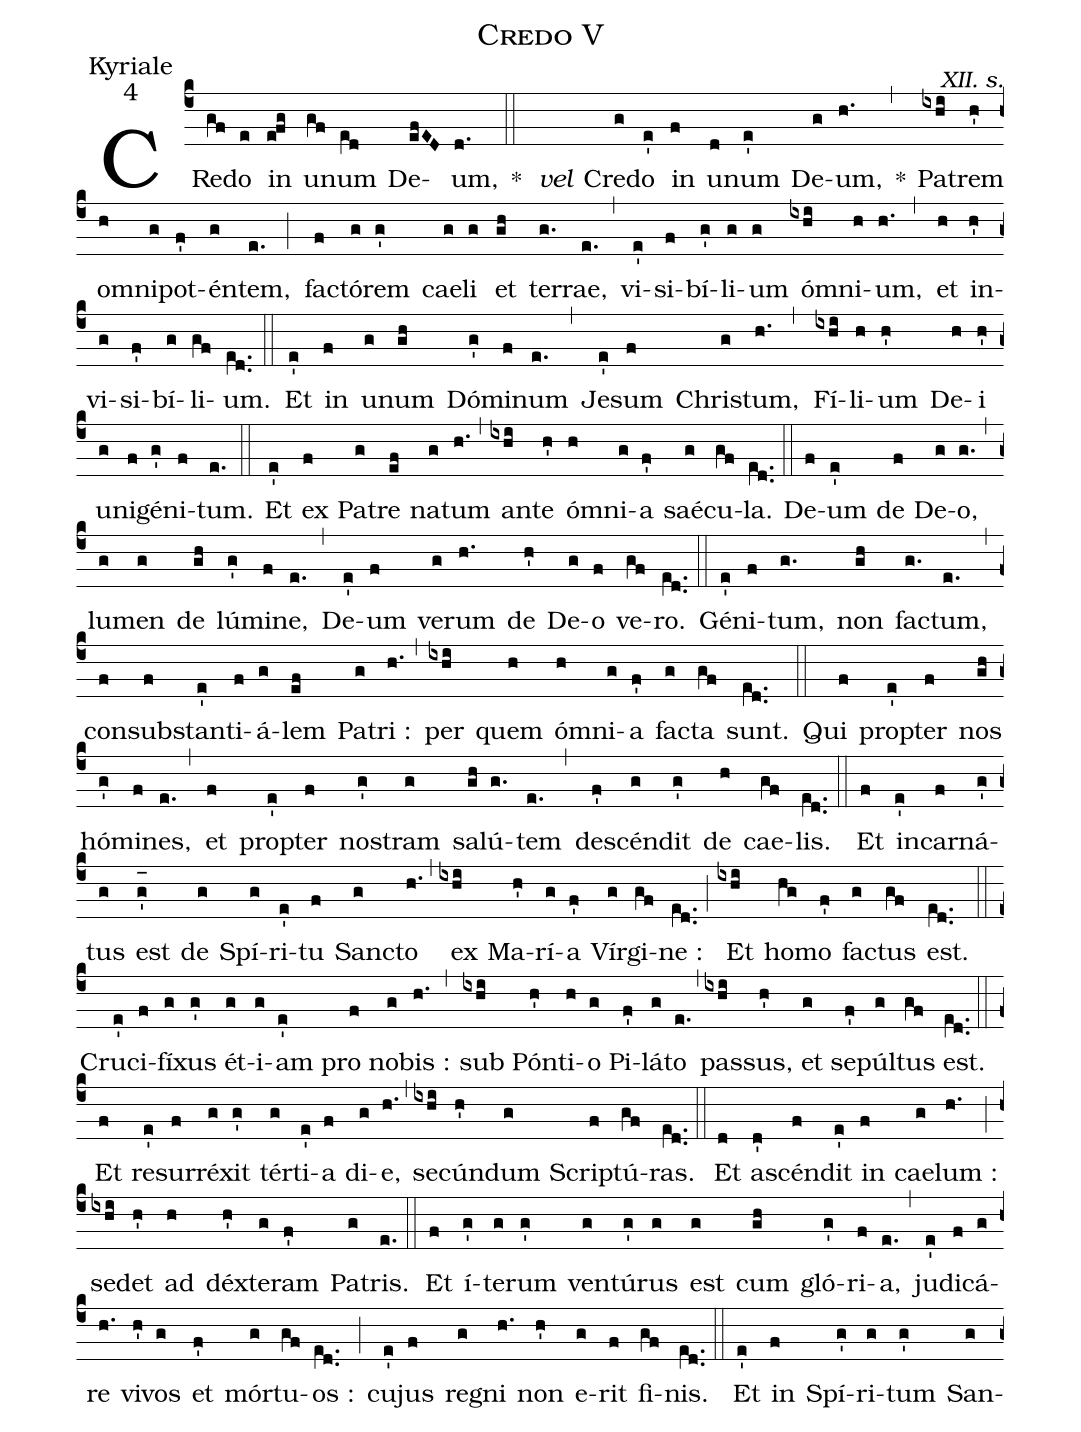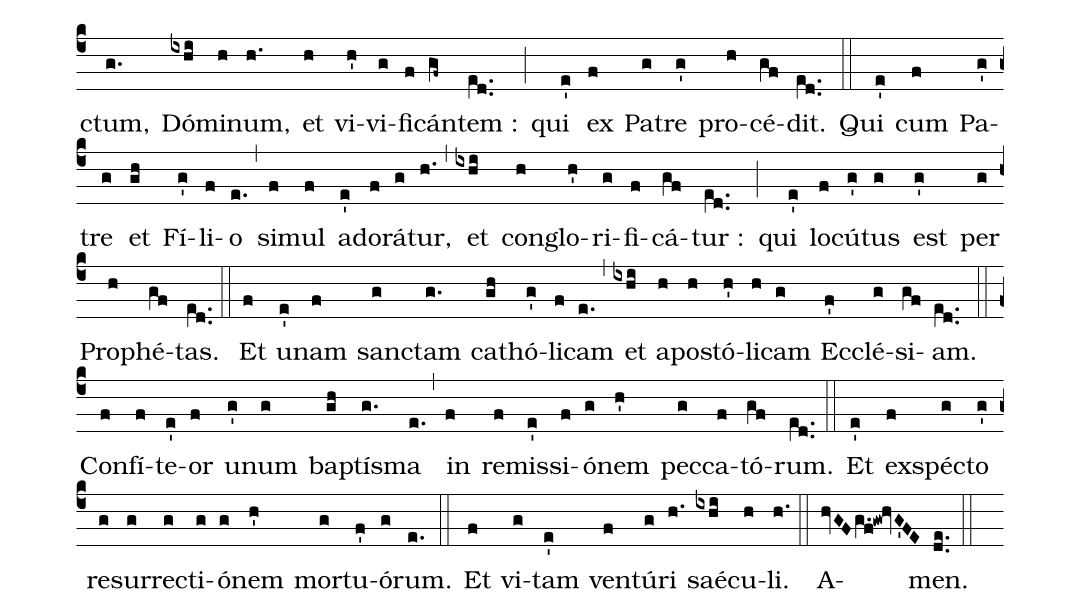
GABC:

name:Credo V;
office-part:Kyriale;
mode:4;
commentary:XII. s.;
%%
(c4) CRe(gf)do(e) in(efg) u(gf)num(e[ll:1]d) De(efED)um,(d.) *(::) <i>vel</i>() Cre(g)do(e') in(f) u(d)num(e') De(g)um,(h.) *(,) Pa(ixhi)trem(h') o(h)mni(g)pot(f')én(g)tem,(e.) (;) fa(f)ctó(g)rem(g') cae(g)li(g) et(gh) ter(g.)rae,(e.) (,) vi(e')si(f)bí(g')li(g)um(g) ó(ixhi)mni(h)um,(h.) (,) et(h) in(h')vi(g)si(f')bí(g)li(gf)um.(e[ll:1]d..) (::)

Et(e') in(f) u(g)num(gh) Dó(g')mi(f)num(e.) (,) Je(e')sum(f) Chri(g)stum,(h.) (,) Fí(ixhi)li(h)um(h') De(h)i(h') u(g)ni(f)gé(g')ni(f)tum.(e.) (::) Et(e') ex(f) Pa(g)tre(ef) na(g)tum(h.) (,) an(ixhi)te(h') ó(h)mni(g)a(f') saé(g)cu(gf)la.(e[ll:1]d..) (::) De(f)um(e') de(f) De(g)o,(g.) (,) lu(g)men(g) de(gh) lú(g')mi(f)ne,(e.) (,) De(e')um(f) ve(g)rum(h.) de(h') De(g)o(f) ve(gf)ro.(e[ll:1]d..) (::) Gé(e')ni(f)tum,(g.) non(gh) fa(g.)ctum,(e.) (,) con(f)sub(f)stan(e')ti(f)á(g)lem(ef) Pa(g)tri :(h.) (,) per(ixhi) quem(h) ó(h)mni(g)a(f') fa(g)cta(gf) sunt.(e[ll:1]d..) (::) Qui(f) pro(e')pter(f) nos(gh) hó(g')mi(f)nes,(e.) (,) et(f) pro(e')pter(f) no(g')stram(g) sa(gh)lú(g.)tem(e.) (,) de(f')scén(g)dit(g') de(h) cae(gf)lis.(e[ll:1]d..) (::) Et(f) in(e')car(f)ná(g')tus(g) est(g'_[oh:h]) de(g) Spí(g)ri(e')tu(f) San(g)cto(h.) (,) ex(ixhi) Ma(h')rí(g)a(f') Vír(g)gi(gf)ne :(e[ll:1]d..) (;) Et(ixhi) ho(hg)mo(f') fa(g)ctus(gf) est.(e[ll:1]d..) (::) Cru(e')ci(f)fí(g)xus(g') ét(g)i(g)am(e') pro(f) no(g)bis :(h.) (,) sub(ixhi) Pón(h')ti(h)o(g) Pi(f')lá(g)to(e.) (,) pas(ixhi)sus,(h') et(g) se(f')púl(g)tus(gf) est.(e[ll:1]d..) (::) Et(f) re(e')sur(f)ré(g)xit(g') tér(g)ti(e')a(f) di(g)e,(h.) (,) se(ixhi)cún(h')dum(g) Scri(f)ptú(gf)ras.(e[ll:1]d..) (::) Et(d) a(d')scén(f)dit(e') in(f) cae(g)lum :(h.) (;) se(ixhi)det(h') ad(h) déx(h')te(g)ram(f') Pa(g)tris.(e.) (::) Et(f) í(g')te(g)rum(g') ven(g)tú(g')rus(g) est(g) cum(gh) gló(g')ri(f)a,(e.) (,) ju(e')di(f)cá(g)re(h.) vi(h')vos(g) et(f') mór(g)tu(gf)os :(e[ll:1]d..) (;) cu(e')jus(f) re(g)gni(h.) non(h') e(g)rit(f) fi(gf)nis.(e[ll:1]d..) (::)

Et(e') in(f) Spí(g')ri(g)tum(g') San(g)ctum,(g.) Dó(ixhi)mi(h)num,(h.) et(h) vi(h')vi(g)fi(f)cán(gf~)tem :(e[ll:1]d..) (;) qui(e') ex(f) Pa(g)tre(g') pro(h)cé(gf)dit.(e[ll:1]d..) (::) Qui(e') cum(f) Pa(g')tre(g) et(gh) Fí(g')li(f)o(e.) (,) si(f)mul(f) ad(e')o(f)rá(g)tur,(h.) (,) et(ixhi) con(h)glo(h')ri(g)fi(f)cá(gf)tur :(e[ll:1]d..) (;) qui(e') lo(f)cú(g')tus(g) est(g') per(g) Pro(h)phé(gf)tas.(e[ll:1]d..) (::)

Et(f) u(e')nam(f) san(g)ctam(g.) ca(gh)thó(g')li(f)cam(e.) (,) et(ixhi) a(h)po(h)stó(h')li(h)cam(g) Ec(f')clé(g)si(gf)am.(e[ll:1]d..) (::)

Con(f)fí(f)te(e')or(f) u(g')num(g) ba(gh)ptí(g.)sma(e.) (,) in(f) re(f)mis(e')si(f)ó(g)nem(h') pec(g)ca(f)tó(gf)rum.(e[ll:1]d..) (::) Et(e') ex(f)spé(g)cto(g') re(g)sur(g)re(g)cti(g)ó(g)nem(h') mor(g)tu(f')ó(g)rum.(e.) (::) Et(f) vi(g)tam(e') ven(f)tú(g)ri(h.) saé(ixhi)cu(h)li.(h.) (::) A(hvGFg.f!gw!hvG'FE)men.(de..) (::)
